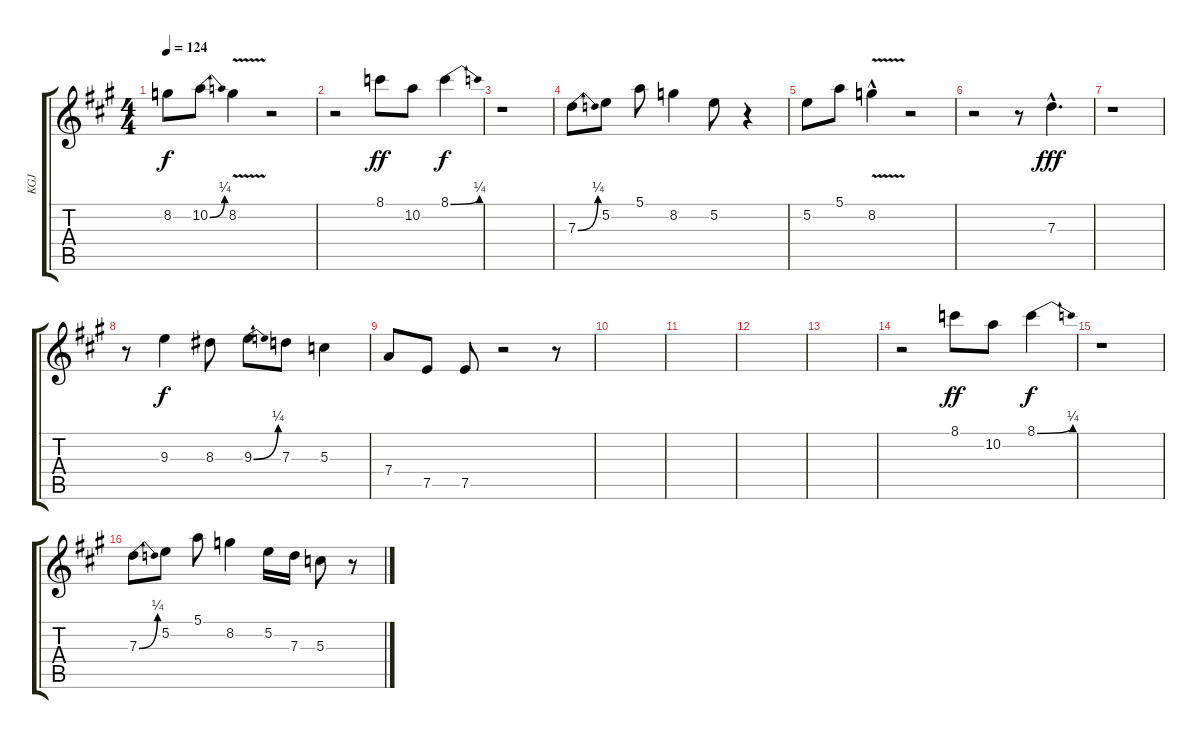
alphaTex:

\track ("KGJ" "KGJ") {instrument overdrivenguitar}
\staff {score tabs}
\tuning (E4 B3 G3 D3 A2 E2) {hide}
\ts (4 4)
\tempo 124
\clef g2
\ks a
8.2.8{dy f} 10.2{be (bend 0 0 60 1)}.8 8.2{v}.4 r.2 |
r.2 8.1.8{dy ff} 10.2.8 8.1{be (bend 0 0 60 1)}.4{dy f} |
r.1 |
7.3{be (bend 0 0 60 1)}.8 5.2.8 5.1.8 8.2.4 5.2.8 r.4 |
5.2.8 5.1.8 8.2{v hac}.4 r.2 |
r.2 r.8 7.3{hac}.4{d dy fff} |
r.1 |
r.8 9.3.4{dy f} 8.3.8 9.3{be (bend 0 0 60 1)}.8 7.3.8 5.3.4 |
7.4.8 7.5.8 7.5.8 r.2 r.8 |
|
|
|
|
r.2 8.1.8{dy ff} 10.2.8 8.1{be (bend 0 0 60 1)}.4{dy f} |
r.1 |
7.3{be (bend 0 0 60 1)}.8 5.2.8 5.1.8 8.2.4 5.2.16 7.3.16 5.3.8 r.8
